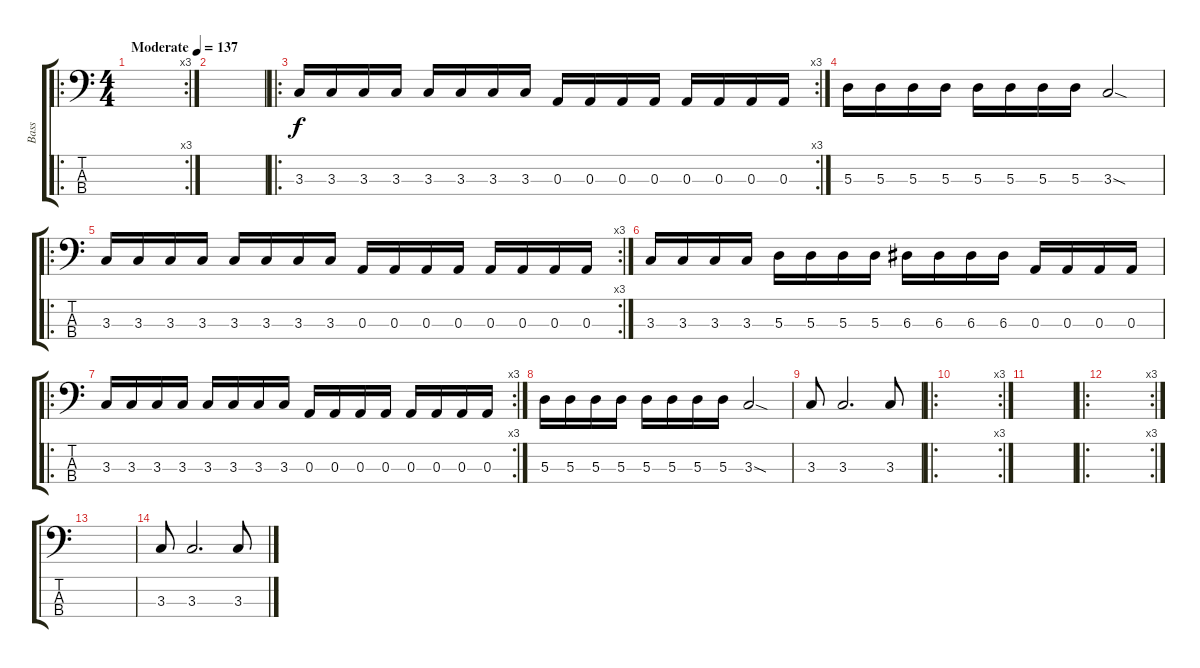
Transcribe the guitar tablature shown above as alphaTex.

\track ("Bass" "Bass") {instrument electricbassfinger}
\staff {score tabs}
\tuning (G2 D2 A1 E1) {hide}
\ro
\rc 3
\ts (4 4)
\tempo (137 "Moderate")
\clef f4
\ks c
|
|
\ro
\rc 3
3.3.16 3.3.16 3.3.16 3.3.16 3.3.16 3.3.16 3.3.16 3.3.16 0.3.16 0.3.16 0.3.16 0.3.16 0.3.16 0.3.16 0.3.16 0.3.16 |
5.3.16 5.3.16 5.3.16 5.3.16 5.3.16 5.3.16 5.3.16 5.3.16 3.3{sod}.2 |
\ro
\rc 3
3.3.16 3.3.16 3.3.16 3.3.16 3.3.16 3.3.16 3.3.16 3.3.16 0.3.16 0.3.16 0.3.16 0.3.16 0.3.16 0.3.16 0.3.16 0.3.16 |
3.3.16 3.3.16 3.3.16 3.3.16 5.3.16 5.3.16 5.3.16 5.3.16 6.3.16 6.3.16 6.3.16 6.3.16 0.3.16 0.3.16 0.3.16 0.3.16 |
\ro
\rc 3
3.3.16 3.3.16 3.3.16 3.3.16 3.3.16 3.3.16 3.3.16 3.3.16 0.3.16 0.3.16 0.3.16 0.3.16 0.3.16 0.3.16 0.3.16 0.3.16 |
5.3.16 5.3.16 5.3.16 5.3.16 5.3.16 5.3.16 5.3.16 5.3.16 3.3{sod}.2 |
3.3.8 3.3.2{d} 3.3.8 |
\ro
\rc 3
|
|
\ro
\rc 3
|
|
3.3.8 3.3.2{d} 3.3.8
